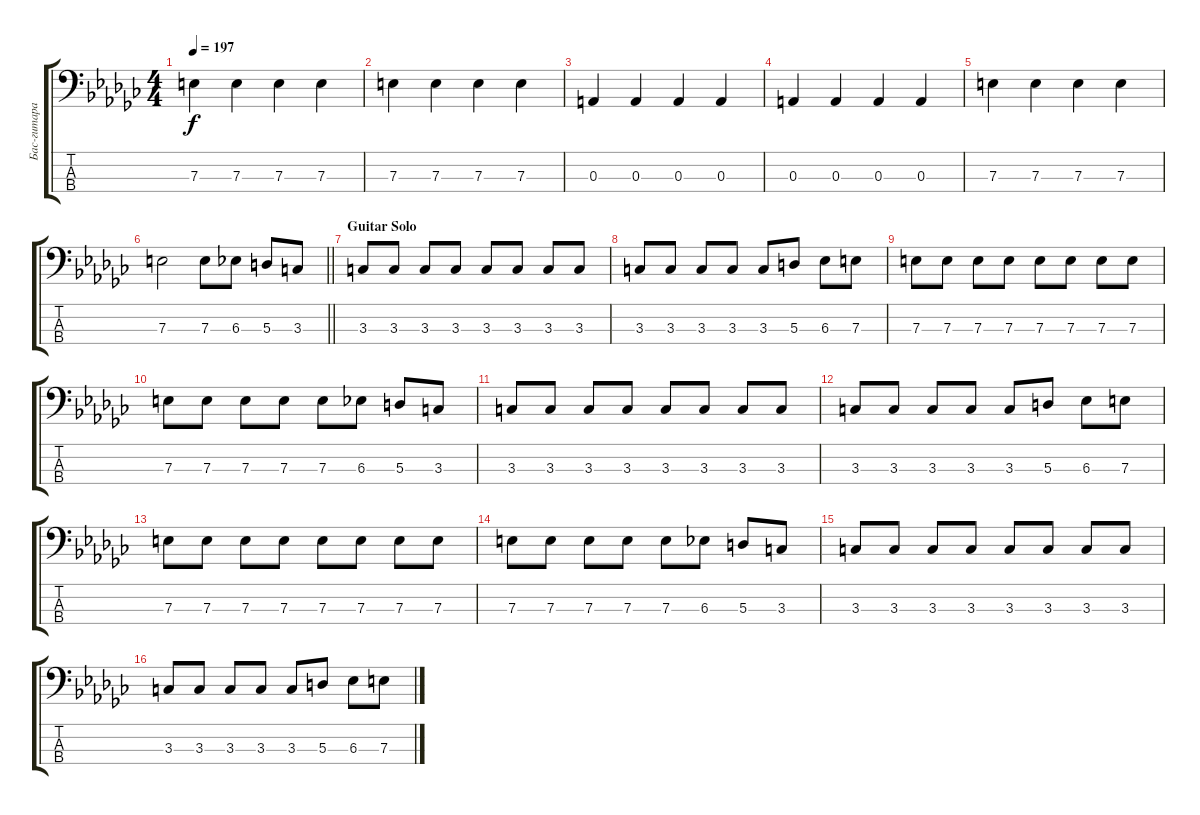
\track ("Бас-гитара" "Бас-гитара") {instrument electricbassfinger}
\staff {score tabs}
\tuning (G2 D2 A1 E1) {hide}
\ts (4 4)
\tempo 197
\clef f4
\ks gb
7.3.4{dy f} 7.3.4 7.3.4 7.3.4 |
7.3.4 7.3.4 7.3.4 7.3.4 |
0.3.4 0.3.4 0.3.4 0.3.4 |
0.3.4 0.3.4 0.3.4 0.3.4 |
7.3.4 7.3.4 7.3.4 7.3.4 |
\barLineRight lightlight
7.3.2 7.3.8 6.3.8 5.3.8 3.3.8 |
\section ("" "Guitar Solo")
3.3.8 3.3.8 3.3.8 3.3.8 3.3.8 3.3.8 3.3.8 3.3.8 |
3.3.8 3.3.8 3.3.8 3.3.8 3.3.8 5.3.8 6.3.8 7.3.8 |
7.3.8 7.3.8 7.3.8 7.3.8 7.3.8 7.3.8 7.3.8 7.3.8 |
7.3.8 7.3.8 7.3.8 7.3.8 7.3.8 6.3.8 5.3.8 3.3.8 |
3.3.8 3.3.8 3.3.8 3.3.8 3.3.8 3.3.8 3.3.8 3.3.8 |
3.3.8 3.3.8 3.3.8 3.3.8 3.3.8 5.3.8 6.3.8 7.3.8 |
7.3.8 7.3.8 7.3.8 7.3.8 7.3.8 7.3.8 7.3.8 7.3.8 |
7.3.8 7.3.8 7.3.8 7.3.8 7.3.8 6.3.8 5.3.8 3.3.8 |
3.3.8 3.3.8 3.3.8 3.3.8 3.3.8 3.3.8 3.3.8 3.3.8 |
3.3.8 3.3.8 3.3.8 3.3.8 3.3.8 5.3.8 6.3.8 7.3.8
